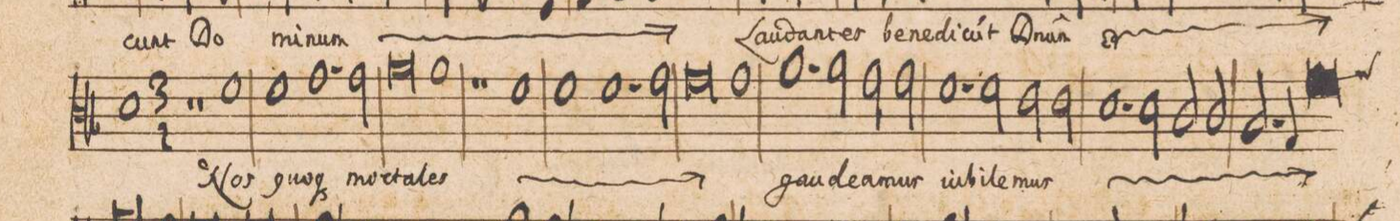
**kern	**text
*I"[Canto]	*
*clefC3	*
*k[b-]	*
*met(C|)	*
*M2/1	*
1d\	-num
*	*Xij
=42-	=42-
*M3/1	*
1r	.
1r	.
1f\	Nos
=43-	=43-
1f\	quo-
1.g\	-(que)
2g\	mor-
=44-	=44-
0a\	-ta-
1a\	-les
=45-	=45-
1r	.
1r	.
*	*ij
1f\	Nos
=46-	=46-
1f\	quo-
1.f\	-(que)
2g\	mor-
=47-	=47-
0g\	-ta-
1g\	-les
*	*Xij
=48-	=48-
1.a\	gau-
2a\	-de-
2g\	-a-
2g\	-mus
=49-	=49-
1.f\	iu-
2f\	-bi-
2e\	-le-
2e\	-mus
=50-	=50-
*	*ij
1.d\	gau-
2d\	-de-
2c/	-a-
2c/	-mus
=51-	=51-
2.B-/	iu-
4G/	-bi-
*col	*
*custos:g	*
0g\	-le-
=52-	=52-
*Xcol	*
*-	*-
